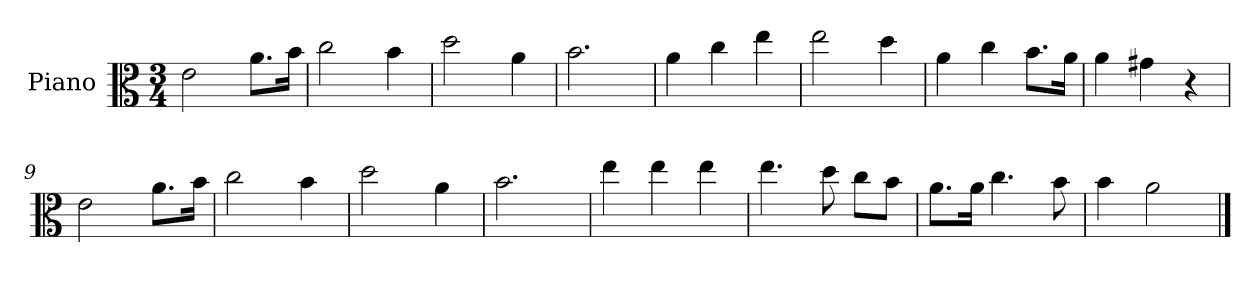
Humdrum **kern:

**kern
*part1
*staff1
*I"Piano
*I'Pno
*clefC3
*k[]
*a:
*M3/4
=1
2e\
8.a\L
16b\Jk
=2
2cc\
4b\
=3
2dd\
4a\
=4
2.b\
=5
4a\
4cc\
4ee\
=6
2ee\
4dd\
=7
4a\
4cc\
8.b\L
16a\Jk
=8
4a\
4g#X\
4r
=9
2e\
8.a\L
16b\Jk
=10
2cc\
4b\
=11
2dd\
4a\
=12
2.b\
=13
4ee\
4ee\
4ee\
=14
4.ee\
8dd\
8cc\L
8b\J
=15
8.a\L
16a\Jk
4.cc\
8b\
=16
4b\
2a\
==
*-
